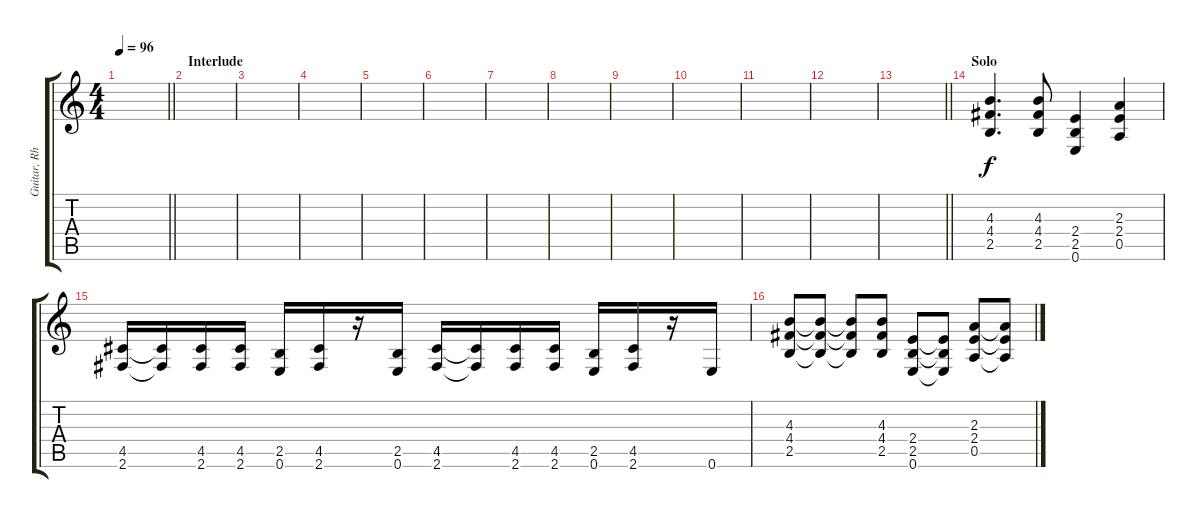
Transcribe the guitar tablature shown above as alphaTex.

\track ("Guitar, Rhythm" "Guitar, Rh") {instrument overdrivenguitar}
\staff {score tabs}
\tuning (E4 B3 G3 D3 A2 E2) {hide}
\ts (4 4)
\tempo 96
\clef g2
\barLineRight lightlight
\ks c
|
\section ("" "Interlude")
|
|
|
|
|
|
|
|
|
|
|
\barLineRight lightlight
|
\section ("" "Solo")
(4.3 4.4 2.5).4{d} (4.3 4.4 2.5).8 (2.4 2.5 0.6).4 (2.3 2.4 0.5).4 |
(4.5 2.6).16 (4.5{t} 2.6{t}).16 (4.5 2.6).16 (4.5 2.6).16 (2.5 0.6).16 (4.5 2.6).16 r.16 (2.5 0.6).16 (4.5 2.6).16 (4.5{t} 2.6{t}).16 (4.5 2.6).16 (4.5 2.6).16 (2.5 0.6).16 (4.5 2.6).16 r.16 0.6.16 |
(4.3 4.4 2.5).8 (4.3{t} 4.4{t} 2.5{t}).8 (4.3{t} 4.4{t} 2.5{t}).8 (4.3 4.4 2.5).8 (2.4 2.5 0.6).8 (2.4{t} 2.5{t} 0.6{t}).8 (2.3 2.4 0.5).8 (2.3{t} 2.4{t} 0.5{t}).8
